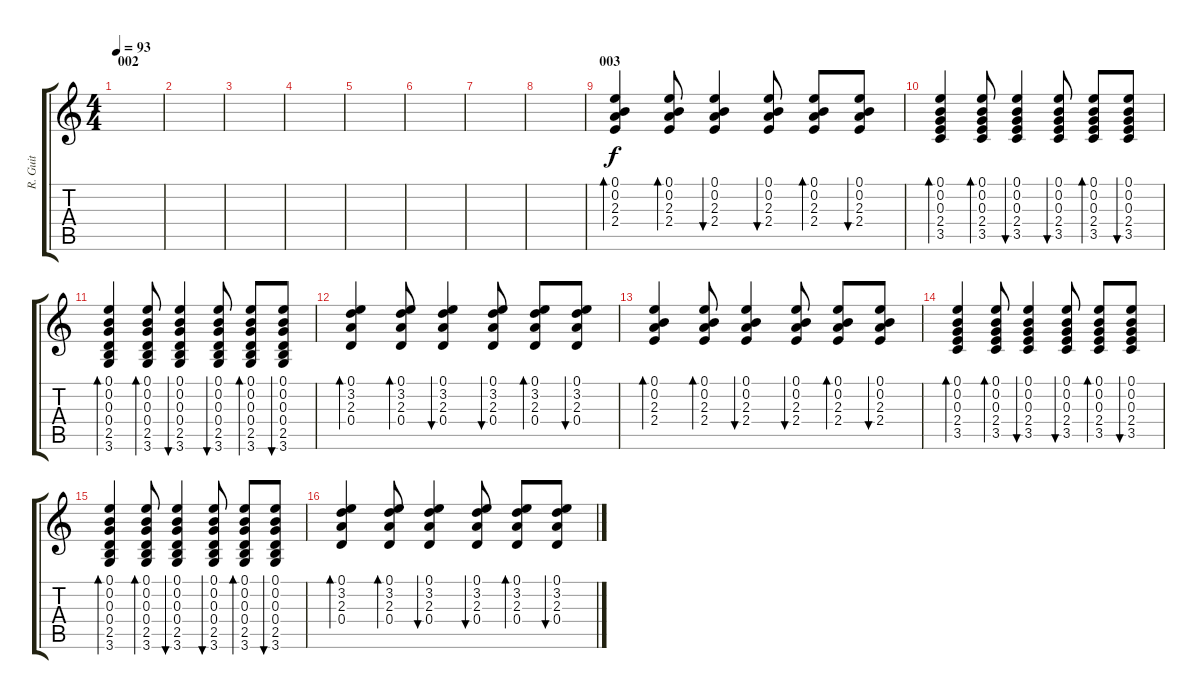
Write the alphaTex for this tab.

\track ("R. Guit" "R. Guit") {instrument acousticguitarsteel}
\staff {score tabs}
\tuning (E4 B3 G3 D3 A2 E2) {hide}
\ts (4 4)
\section ("" "002")
\tempo 93
\clef g2
\ks c
|
|
|
|
|
|
|
|
\section ("" "003")
(0.1 0.2 2.3 2.4).4{bd 30} (0.1 0.2 2.3 2.4).8{bd 30} (0.1 0.2 2.3 2.4).4{bu 30} (0.1 0.2 2.3 2.4).8{bu 30} (0.1 0.2 2.3 2.4).8{bd 30} (0.1 0.2 2.3 2.4).8{bu 30} |
(0.1 0.2 0.3 2.4 3.5).4{bd 30} (0.1 0.2 0.3 2.4 3.5).8{bd 30} (0.1 0.2 0.3 2.4 3.5).4{bu 30} (0.1 0.2 0.3 2.4 3.5).8{bu 30} (0.1 0.2 0.3 2.4 3.5).8{bd 30} (0.1 0.2 0.3 2.4 3.5).8{bu 30} |
(0.1 0.2 0.3 0.4 2.5 3.6).4{bd 30} (0.1 0.2 0.3 0.4 2.5 3.6).8{bd 30} (0.1 0.2 0.3 0.4 2.5 3.6).4{bu 30} (0.1 0.2 0.3 0.4 2.5 3.6).8{bu 30} (0.1 0.2 0.3 0.4 2.5 3.6).8{bd 30} (0.1 0.2 0.3 0.4 2.5 3.6).8{bu 30} |
(0.1 3.2 2.3 0.4).4{bd 30} (0.1 3.2 2.3 0.4).8{bd 30} (0.1 3.2 2.3 0.4).4{bu 30} (0.1 3.2 2.3 0.4).8{bu 30} (0.1 3.2 2.3 0.4).8{bd 30} (0.1 3.2 2.3 0.4).8{bu 30} |
(0.1 0.2 2.3 2.4).4{bd 30} (0.1 0.2 2.3 2.4).8{bd 30} (0.1 0.2 2.3 2.4).4{bu 30} (0.1 0.2 2.3 2.4).8{bu 30} (0.1 0.2 2.3 2.4).8{bd 30} (0.1 0.2 2.3 2.4).8{bu 30} |
(0.1 0.2 0.3 2.4 3.5).4{bd 30} (0.1 0.2 0.3 2.4 3.5).8{bd 30} (0.1 0.2 0.3 2.4 3.5).4{bu 30} (0.1 0.2 0.3 2.4 3.5).8{bu 30} (0.1 0.2 0.3 2.4 3.5).8{bd 30} (0.1 0.2 0.3 2.4 3.5).8{bu 30} |
(0.1 0.2 0.3 0.4 2.5 3.6).4{bd 30} (0.1 0.2 0.3 0.4 2.5 3.6).8{bd 30} (0.1 0.2 0.3 0.4 2.5 3.6).4{bu 30} (0.1 0.2 0.3 0.4 2.5 3.6).8{bu 30} (0.1 0.2 0.3 0.4 2.5 3.6).8{bd 30} (0.1 0.2 0.3 0.4 2.5 3.6).8{bu 30} |
(0.1 3.2 2.3 0.4).4{bd 30} (0.1 3.2 2.3 0.4).8{bd 30} (0.1 3.2 2.3 0.4).4{bu 30} (0.1 3.2 2.3 0.4).8{bu 30} (0.1 3.2 2.3 0.4).8{bd 30} (0.1 3.2 2.3 0.4).8{bu 30}
